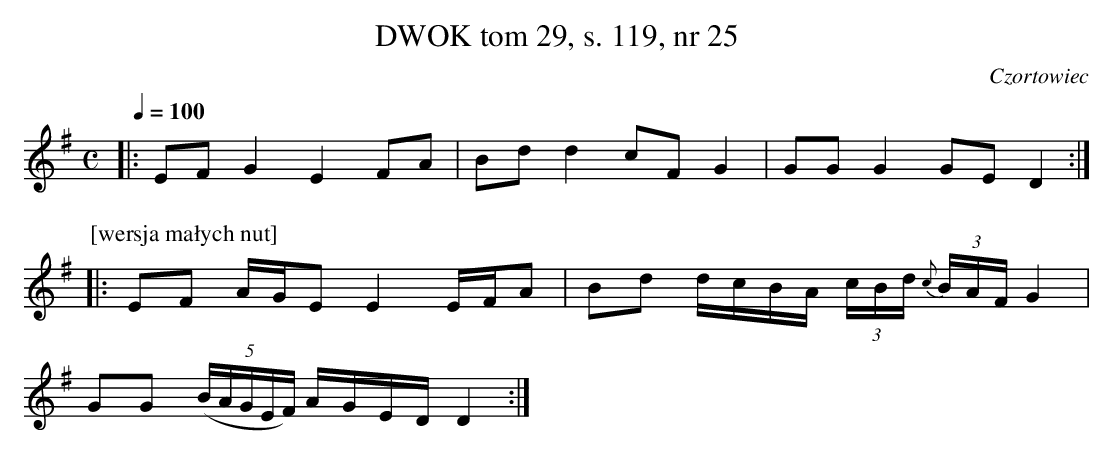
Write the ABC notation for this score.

X:1
T: DWOK tom 29, s. 119, nr 25
O:Czortowiec
L:1/16
M:C
K:G
Q:1/4=100
|:E2F2 G4 E4 F2A2|B2d2 d4 c2F2G4|G2G2G4G2E2D4:|
P:[wersja małych nut]
|:E2F2 AGE2 E4 EFA2|B2d2 dcBA `(3cBd {c} (3BAF G4|
G2G2 ((5BAGEF) AGED D4:|
